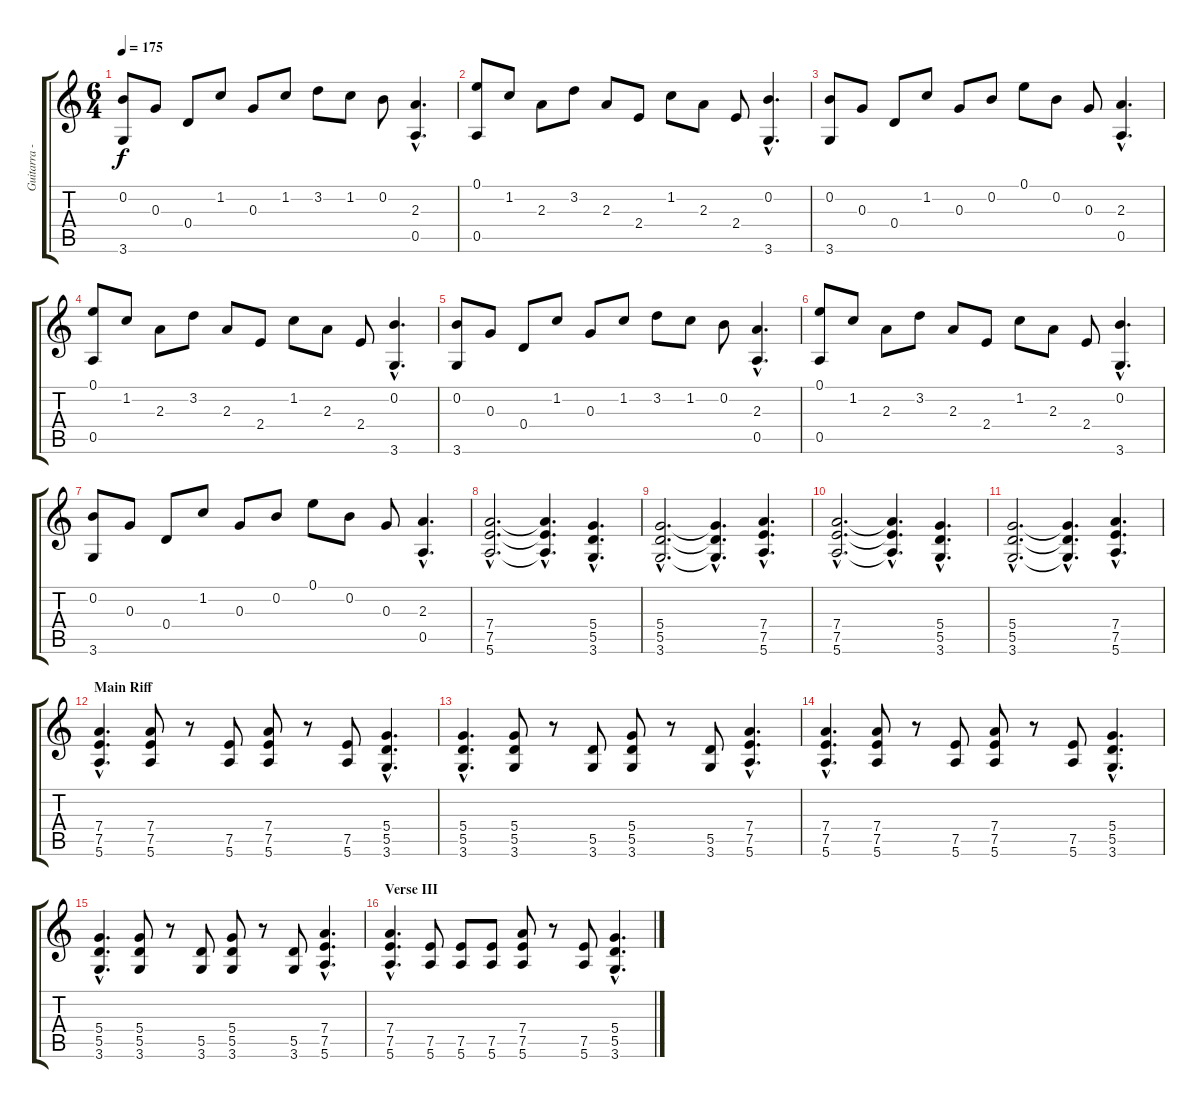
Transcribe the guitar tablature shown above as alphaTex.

\track ("Guitarra - Guitar" "Guitarra -") {instrument distortionguitar}
\staff {score tabs}
\tuning (E4 B3 G3 D3 A2 E2) {hide}
\ts (6 4)
\tempo 175
\clef g2
\ks c
(0.2 3.6).8{dy f} 0.3.8 0.4.8 1.2.8 0.3.8 1.2.8 3.2.8 1.2.8 0.2.8 (2.3{hac} 0.5{hac}).4{d} |
(0.1 0.5).8{instrument acousticguitarsteel} 1.2.8 2.3.8 3.2.8 2.3.8 2.4.8 1.2.8 2.3.8 2.4.8 (0.2{hac} 3.6{hac}).4{d} |
(0.2 3.6).8 0.3.8 0.4.8 1.2.8 0.3.8 0.2.8 0.1.8 0.2.8 0.3.8 (2.3{hac} 0.5{hac}).4{d} |
(0.1 0.5).8{instrument acousticguitarsteel} 1.2.8 2.3.8 3.2.8 2.3.8 2.4.8 1.2.8 2.3.8 2.4.8 (0.2{hac} 3.6{hac}).4{d} |
(0.2 3.6).8 0.3.8 0.4.8 1.2.8 0.3.8 1.2.8 3.2.8 1.2.8 0.2.8 (2.3{hac} 0.5{hac}).4{d} |
(0.1 0.5).8{instrument acousticguitarsteel} 1.2.8 2.3.8 3.2.8 2.3.8 2.4.8 1.2.8 2.3.8 2.4.8 (0.2{hac} 3.6{hac}).4{d} |
(0.2 3.6).8 0.3.8 0.4.8 1.2.8 0.3.8 0.2.8 0.1.8 0.2.8 0.3.8 (2.3{hac} 0.5{hac}).4{d} |
(7.4{hac} 7.5{hac} 5.6{hac}).2{d instrument distortionguitar} (7.4{hac t} 7.5{hac t} 5.6{hac t}).4{d} (5.4{hac} 5.5{hac} 3.6{hac}).4{d} |
(5.4{hac} 5.5{hac} 3.6{hac}).2{d} (5.4{hac t} 5.5{hac t} 3.6{hac t}).4{d} (7.4{hac} 7.5{hac} 5.6{hac}).4{d} |
(7.4{hac} 7.5{hac} 5.6{hac}).2{d} (7.4{hac t} 7.5{hac t} 5.6{hac t}).4{d} (5.4{hac} 5.5{hac} 3.6{hac}).4{d} |
(5.4{hac} 5.5{hac} 3.6{hac}).2{d} (5.4{hac t} 5.5{hac t} 3.6{hac t}).4{d} (7.4{hac} 7.5{hac} 5.6{hac}).4{d} |
\section ("" "Main Riff")
(7.4{hac} 7.5{hac} 5.6{hac}).4{d} (7.4 7.5 5.6).8 r.8 (7.5 5.6).8 (7.4 7.5 5.6).8 r.8 (7.5 5.6).8 (5.4{hac} 5.5{hac} 3.6{hac}).4{d} |
(5.4{hac} 5.5{hac} 3.6{hac}).4{d} (5.4 5.5 3.6).8 r.8 (5.5 3.6).8 (5.4 5.5 3.6).8 r.8 (5.5 3.6).8 (7.4{hac} 7.5{hac} 5.6{hac}).4{d} |
(7.4{hac} 7.5{hac} 5.6{hac}).4{d} (7.4 7.5 5.6).8 r.8 (7.5 5.6).8 (7.4 7.5 5.6).8 r.8 (7.5 5.6).8 (5.4{hac} 5.5{hac} 3.6{hac}).4{d} |
(5.4{hac} 5.5{hac} 3.6{hac}).4{d} (5.4 5.5 3.6).8 r.8 (5.5 3.6).8 (5.4 5.5 3.6).8 r.8 (5.5 3.6).8 (7.4{hac} 7.5{hac} 5.6{hac}).4{d} |
\section ("" "Verse III")
(7.4{hac} 7.5{hac} 5.6{hac}).4{d} (7.5 5.6).8 (7.5 5.6).8 (7.5 5.6).8 (7.4 7.5 5.6).8 r.8 (7.5 5.6).8 (5.4{hac} 5.5{hac} 3.6{hac}).4{d}
